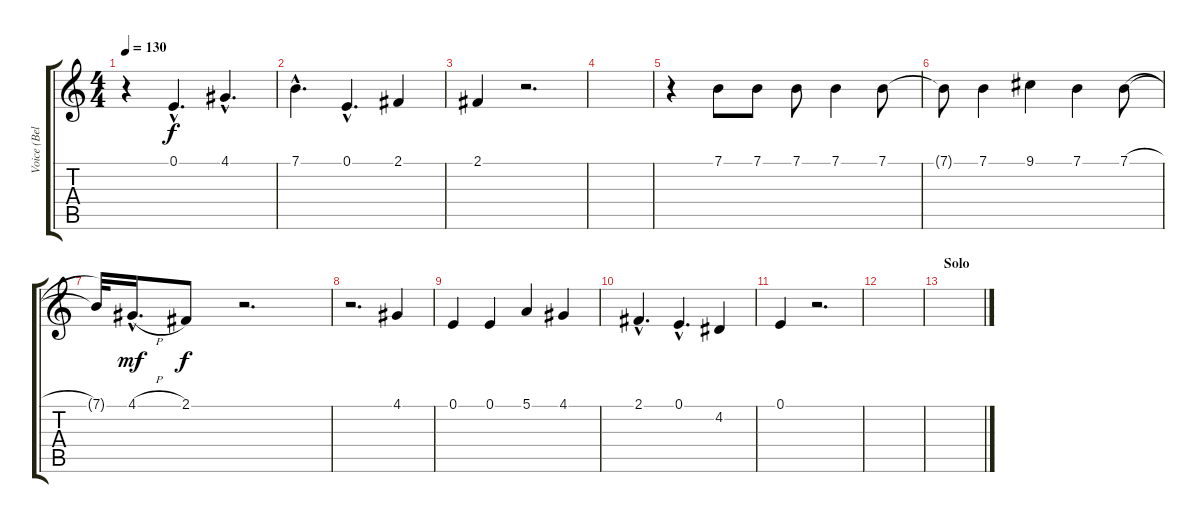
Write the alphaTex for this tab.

\track ("Voice (Bela)" "Voice (Bel") {instrument flute}
\staff {score tabs}
\tuning (E4 B3 G3 D3 A2 E2) {hide}
\ts (4 4)
\tempo 130
\clef g2
\ks c
r.4{dy f} 0.1{hac}.4{d} 4.1{hac}.4{d} |
7.1{hac}.4{d} 0.1{hac}.4{d} 2.1.4 |
2.1.4 r.2{d} |
|
r.4 7.1.8 7.1.8 7.1.8 7.1.4 7.1.8 |
7.1{t}.8 7.1.4 9.1.4 7.1.4 7.1{h}.8 |
7.1{t}.32 4.1{h hac}.16{d dy mf} 2.1.8{dy f} r.2{d} |
r.2{d} 4.1.4 |
0.1.4 0.1.4 5.1.4 4.1.4 |
2.1{hac}.4{d} 0.1{hac}.4{d} 4.2.4 |
0.1.4 r.2{d} |
|
\section ("" "Solo")
